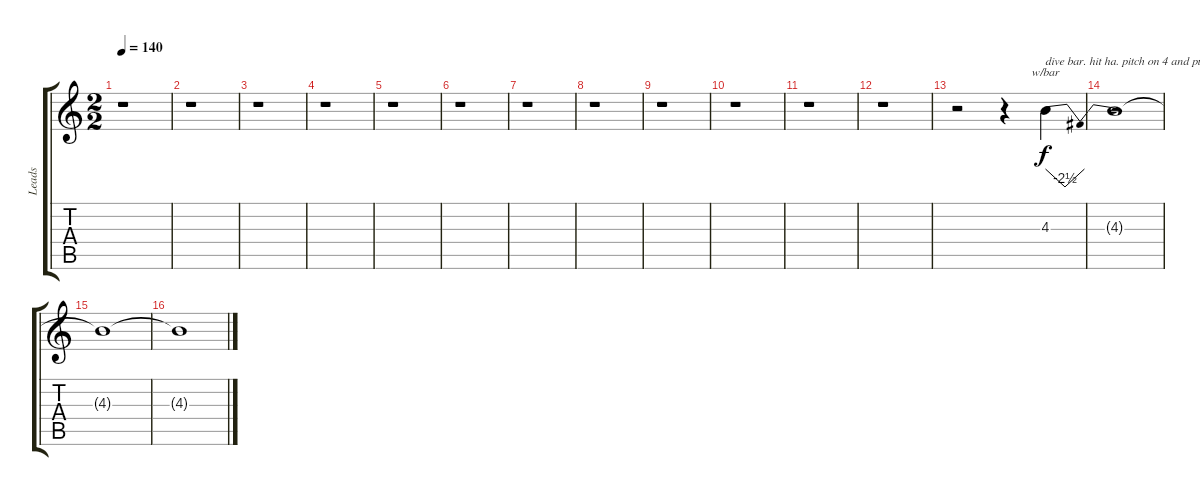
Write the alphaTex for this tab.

\track ("Leads" "Leads") {instrument distortionguitar}
\staff {score tabs}
\tuning (E4 B3 G3 D3 A2 E2) {hide}
\ts (2 2)
\tempo 140
\clef g2
\ks c
r.1{dy f} |
r.1 |
r.1 |
r.1 |
r.1 |
r.1 |
r.1 |
r.1 |
r.1 |
r.1 |
r.1 |
r.1 |
r.2 r.4 4.3.4{tbe (dip default 0 0 30 -10 60 0) txt "dive bar. hit ha. pitch on 4 and pull up"} |
4.3{t}.1 |
4.3{t}.1 |
4.3{t}.1
